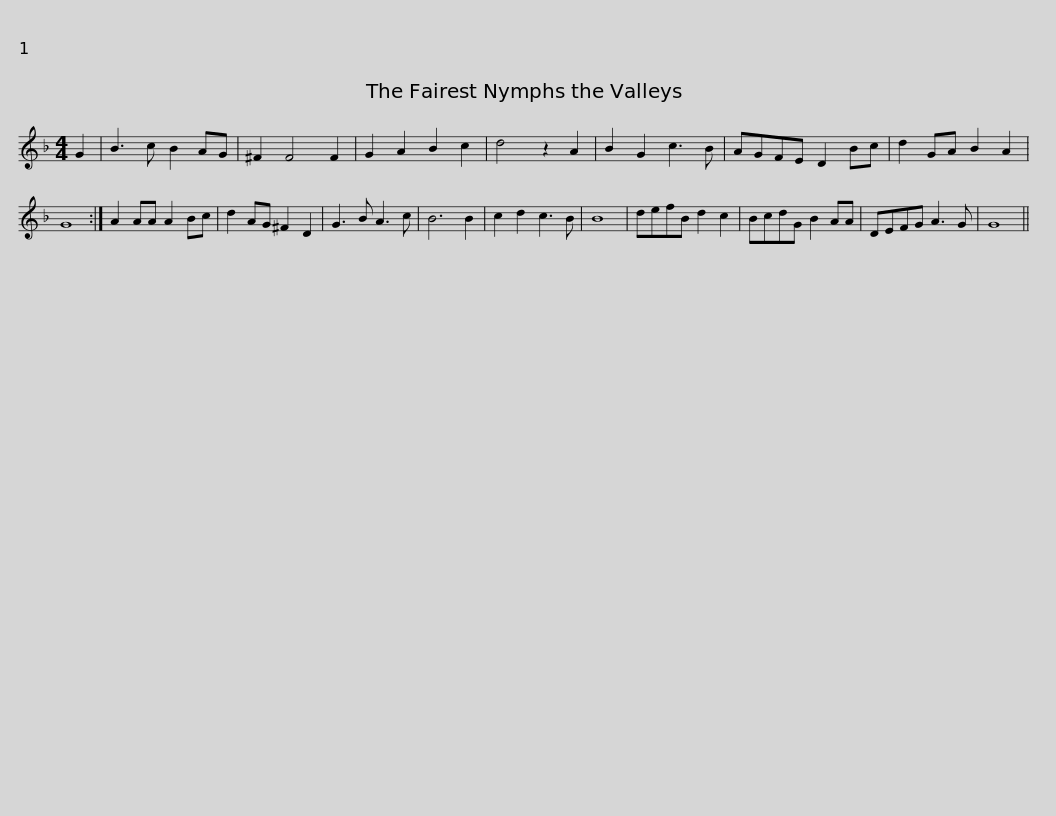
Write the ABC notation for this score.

X:1
L:1/8
M:4/4
I:linebreak $
K:F
V:1 treble
V:1
 G2 | B3 c B2 AG | ^F2 F4 F2 | G2 A2 B2 c2 | d4 z2 A2 | %5
 B2 G2 c3 B | AGFE D2 Bc | d2 GA B2 A2 | G8 :|$ A2 AA A2 Bc | %10
 d2 AG ^F2 D2 | G3 B A3 c | B6 B2 | c2 d2 c3 B | B8 | %15
 defB d2 c2 | BcdG B2 AA |$ DEFG A3 G | G8 || %19
